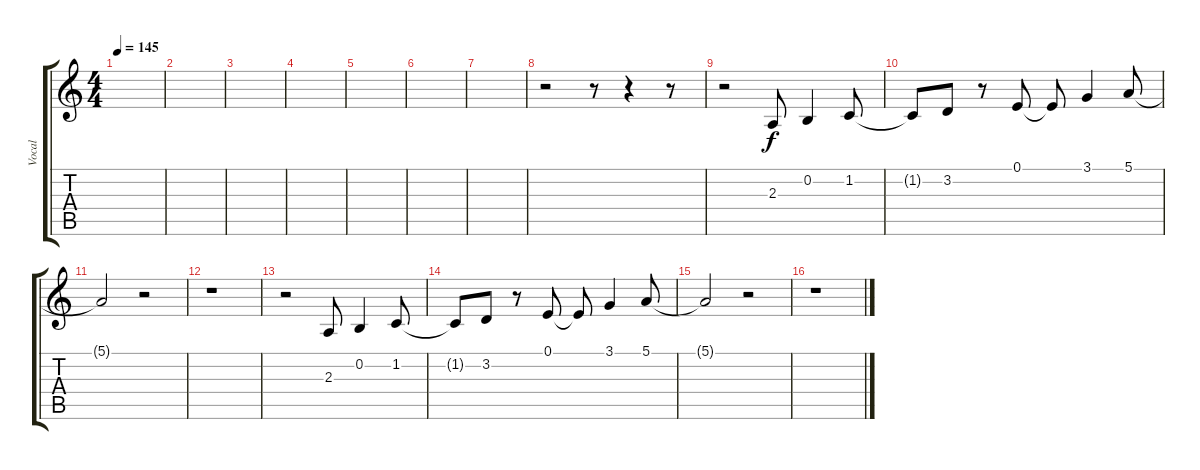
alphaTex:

\track ("Vocal" "Vocal") {instrument altosax}
\staff {score tabs}
\tuning (E4 B3 G3 D3 A2 E2) {hide}
\ts (4 4)
\tempo 145
\clef g2
\ks c
|
|
|
|
|
|
|
r.2 r.8 r.4 r.8 |
r.2 2.3.8 0.2.4 1.2.8 |
1.2{t}.8 3.2.8 r.8 0.1.8 0.1{t}.8 3.1.4 5.1.8 |
5.1{t}.2 r.2 |
r.1 |
r.2 2.3.8 0.2.4 1.2.8 |
1.2{t}.8 3.2.8 r.8 0.1.8 0.1{t}.8 3.1.4 5.1.8 |
5.1{t}.2 r.2 |
r.1
